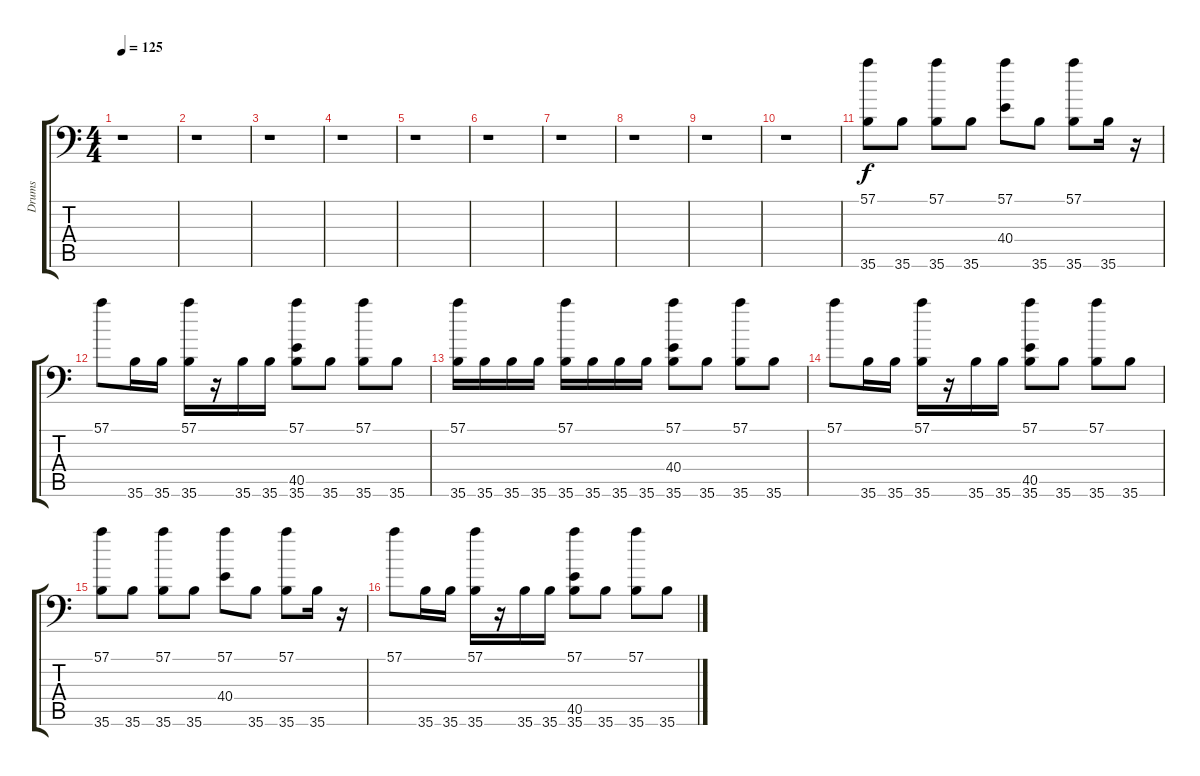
\track ("Drums" "Drums") {instrument acousticgrandpiano}
\staff {score tabs}
\tuning (C-1 C-1 C-1 C-1 C-1 C-1) {hide}
\ts (4 4)
\tempo 125
\clef f4
\ks c
r.1{dy f} |
r.1 |
r.1 |
r.1 |
r.1 |
r.1 |
r.1 |
r.1 |
r.1 |
r.1 |
(57.1 35.6).8 35.6.8 (57.1 35.6).8 35.6.8 (57.1 40.4).8 35.6.8 (57.1 35.6).8 35.6.16 r.16 |
57.1.8 35.6.16 35.6.16 (57.1 35.6).16 r.16 35.6.16 35.6.16 (57.1 40.5 35.6).8 35.6.8 (57.1 35.6).8 35.6.8 |
(57.1 35.6).16 35.6.16 35.6.16 35.6.16 (57.1 35.6).16 35.6.16 35.6.16 35.6.16 (57.1 40.4 35.6).8 35.6.8 (57.1 35.6).8 35.6.8 |
57.1.8 35.6.16 35.6.16 (57.1 35.6).16 r.16 35.6.16 35.6.16 (57.1 40.5 35.6).8 35.6.8 (57.1 35.6).8 35.6.8 |
(57.1 35.6).8 35.6.8 (57.1 35.6).8 35.6.8 (57.1 40.4).8 35.6.8 (57.1 35.6).8 35.6.16 r.16 |
57.1.8 35.6.16 35.6.16 (57.1 35.6).16 r.16 35.6.16 35.6.16 (57.1 40.5 35.6).8 35.6.8 (57.1 35.6).8 35.6.8
